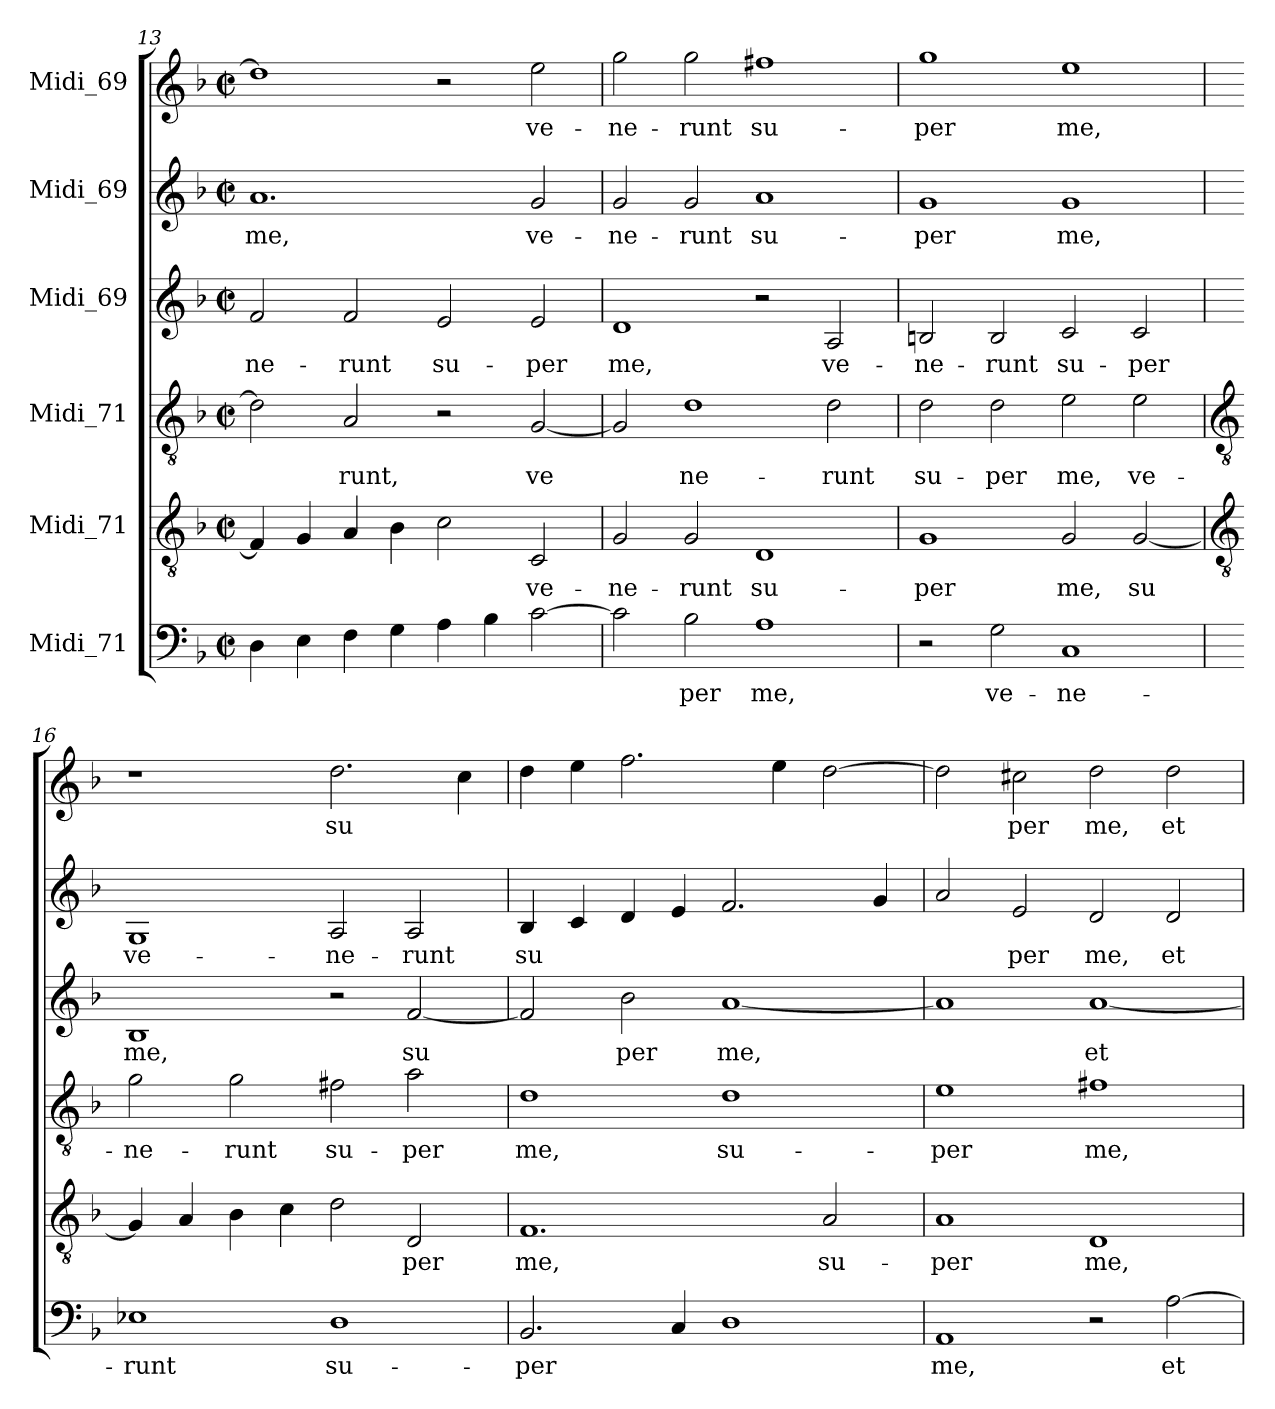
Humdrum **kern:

**kern	**text	**kern	**text	**kern	**text	**kern	**text	**kern	**text	**kern	**text
*part6	*part6	*part5	*part5	*part4	*part4	*part3	*part3	*part2	*part2	*part1	*part1
*staff6	*staff6	*staff5	*staff5	*staff4	*staff4	*staff3	*staff3	*staff2	*staff2	*staff1	*staff1
*I"Midi_71	*	*I"Midi_71	*	*I"Midi_71	*	*I"Midi_69	*	*I"Midi_69	*	*I"Midi_69	*
*clefF4	*	*clefGv2	*	*clefGv2	*	*clefG2	*	*clefG2	*	*clefG2	*
*k[b-]	*	*k[b-]	*	*k[b-]	*	*k[b-]	*	*k[b-]	*	*k[b-]	*
*F:	*	*F:	*	*F:	*	*F:	*	*F:	*	*F:	*
*M4/2	*	*M4/2	*	*M4/2	*	*M4/2	*	*M4/2	*	*M4/2	*
*met(c|)	*	*met(c|)	*	*met(c|)	*	*met(c|)	*	*met(c|)	*	*met(c|)	*
=13	=13	=13	=13	=13	=13	=13	=13	=13	=13	=13	=13
!	!	!	!	!	!	!	!LO:LY:b	!	!LO:LY:b	!	!
4D	.	4F]	.	2d]	.	2f	-ne-	1.a	me,	1dd]	.
4E	.	4G	.	.	.	.	.	.	.	.	.
!	!	!	!	!	!LO:LY:b	!	!LO:LY:b	!	!	!	!
4F	.	4A	.	2A	-runt,	2f	-runt	.	.	.	.
4G	.	4B-	.	.	.	.	.	.	.	.	.
!	!	!	!	!	!	!	!LO:LY:b	!	!	!	!
4A	.	2c	.	2r	.	2e	su-	.	.	2r	.
4B-	.	.	.	.	.	.	.	.	.	.	.
!	!	!	!LO:LY:b	!	!LO:LY:b	!	!LO:LY:b	!	!LO:LY:b	!	!LO:LY:b
[2c	.	2C	ve-	[2G	ve	2e	-per	2g	ve-	2ee	ve-
=14	=14	=14	=14	=14	=14	=14	=14	=14	=14	=14	=14
!	!	!	!LO:LY:b	!	!	!	!LO:LY:b	!	!LO:LY:b	!	!LO:LY:b
2c]	.	2G	-ne-	2G]	.	1d	me,	2g	-ne-	2gg	-ne-
!	!LO:LY:b	!	!LO:LY:b	!	!LO:LY:b	!	!	!	!LO:LY:b	!	!LO:LY:b
2B-	per	2G	-runt	1d	ne-	.	.	2g	-runt	2gg	-runt
!	!LO:LY:b	!	!LO:LY:b	!	!	!	!	!	!LO:LY:b	!	!LO:LY:b
1A	me,	1D	su-	.	.	2r	.	1a	su-	1ff#X	su-
!	!	!	!	!	!LO:LY:b	!	!LO:LY:b	!	!	!	!
.	.	.	.	2d	-runt	2A	ve-	.	.	.	.
=15	=15	=15	=15	=15	=15	=15	=15	=15	=15	=15	=15
!	!	!	!LO:LY:b	!	!LO:LY:b	!	!LO:LY:b	!	!LO:LY:b	!	!LO:LY:b
2r	.	1G	-per	2d	su-	2Bn	-ne-	1g	-per	1gg	-per
!	!LO:LY:b	!	!	!	!LO:LY:b	!	!LO:LY:b	!	!	!	!
2G	ve-	.	.	2d	-per	2B	-runt	.	.	.	.
!	!LO:LY:b	!	!LO:LY:b	!	!LO:LY:b	!	!LO:LY:b	!	!LO:LY:b	!	!LO:LY:b
1C	-ne-	2G	me,	2e	me,	2c	su-	1g	me,	1ee	me,
!	!	!	!LO:LY:b	!	!LO:LY:b	!	!LO:LY:b	!	!	!	!
.	.	[2G	su	2e	ve-	2c	-per	.	.	.	.
!!LO:LB:g=z
=16	=16	=16	=16	=16	=16	=16	=16	=16	=16	=16	=16
*	*	*clefGv2	*	*clefGv2	*	*	*	*	*	*	*
!	!LO:LY:b	!	!	!	!LO:LY:b	!	!LO:LY:b	!	!LO:LY:b	!	!
1E-X	-runt	4G]	.	2g	-ne-	1B-	me,	1G	ve-	1r	.
.	.	4A	.	.	.	.	.	.	.	.	.
!	!	!	!	!	!LO:LY:b	!	!	!	!	!	!
.	.	4B-	.	2g	-runt	.	.	.	.	.	.
.	.	4c	.	.	.	.	.	.	.	.	.
!	!LO:LY:b	!	!	!	!LO:LY:b	!	!	!	!LO:LY:b	!	!LO:LY:b
1D	su-	2d	.	2f#X	su-	2r	.	2A	-ne-	2.dd	su
!	!	!	!LO:LY:b	!	!LO:LY:b	!	!LO:LY:b	!	!LO:LY:b	!	!
.	.	2D	per	2a	-per	[2f	su	2A	-runt	.	.
.	.	.	.	.	.	.	.	.	.	4cc	.
=17	=17	=17	=17	=17	=17	=17	=17	=17	=17	=17	=17
!	!LO:LY:b	!	!LO:LY:b	!	!LO:LY:b	!	!	!	!LO:LY:b	!	!
2.BB-	-per	1.F	me,	1d	me,	2f]	.	4B-	su	4dd	.
.	.	.	.	.	.	.	.	4c	.	4ee	.
!	!	!	!	!	!	!	!LO:LY:b	!	!	!	!
.	.	.	.	.	.	2b-	per	4d	.	2.ff	.
4C	.	.	.	.	.	.	.	4e	.	.	.
!	!	!	!	!	!LO:LY:b	!	!LO:LY:b	!	!	!	!
1D	.	.	.	1d	su-	[1a	me,	2.f	.	.	.
.	.	.	.	.	.	.	.	.	.	4ee	.
!	!	!	!LO:LY:b	!	!	!	!	!	!	!	!
.	.	2A	su-	.	.	.	.	.	.	[2dd	.
.	.	.	.	.	.	.	.	4g	.	.	.
=18	=18	=18	=18	=18	=18	=18	=18	=18	=18	=18	=18
!	!LO:LY:b	!	!LO:LY:b	!	!LO:LY:b	!	!	!	!	!	!
1AA	me,	1A	-per	1e	-per	1a]	.	2a	.	2dd]	.
!	!	!	!	!	!	!	!	!	!LO:LY:b	!	!LO:LY:b
.	.	.	.	.	.	.	.	2e	per	2cc#	per
!	!	!	!LO:LY:b	!	!LO:LY:b	!	!LO:LY:b	!	!LO:LY:b	!	!LO:LY:b
2r	.	1D	me,	1f#X	me,	[1a	et	2d	me,	2dd	me,
!	!LO:LY:b	!	!	!	!	!	!	!	!LO:LY:b	!	!LO:LY:b
[2A	et	.	.	.	.	.	.	2d	et	2dd	et
=	=	=	=	=	=	=	=	=	=	=	=
*-	*-	*-	*-	*-	*-	*-	*-	*-	*-	*-	*-
